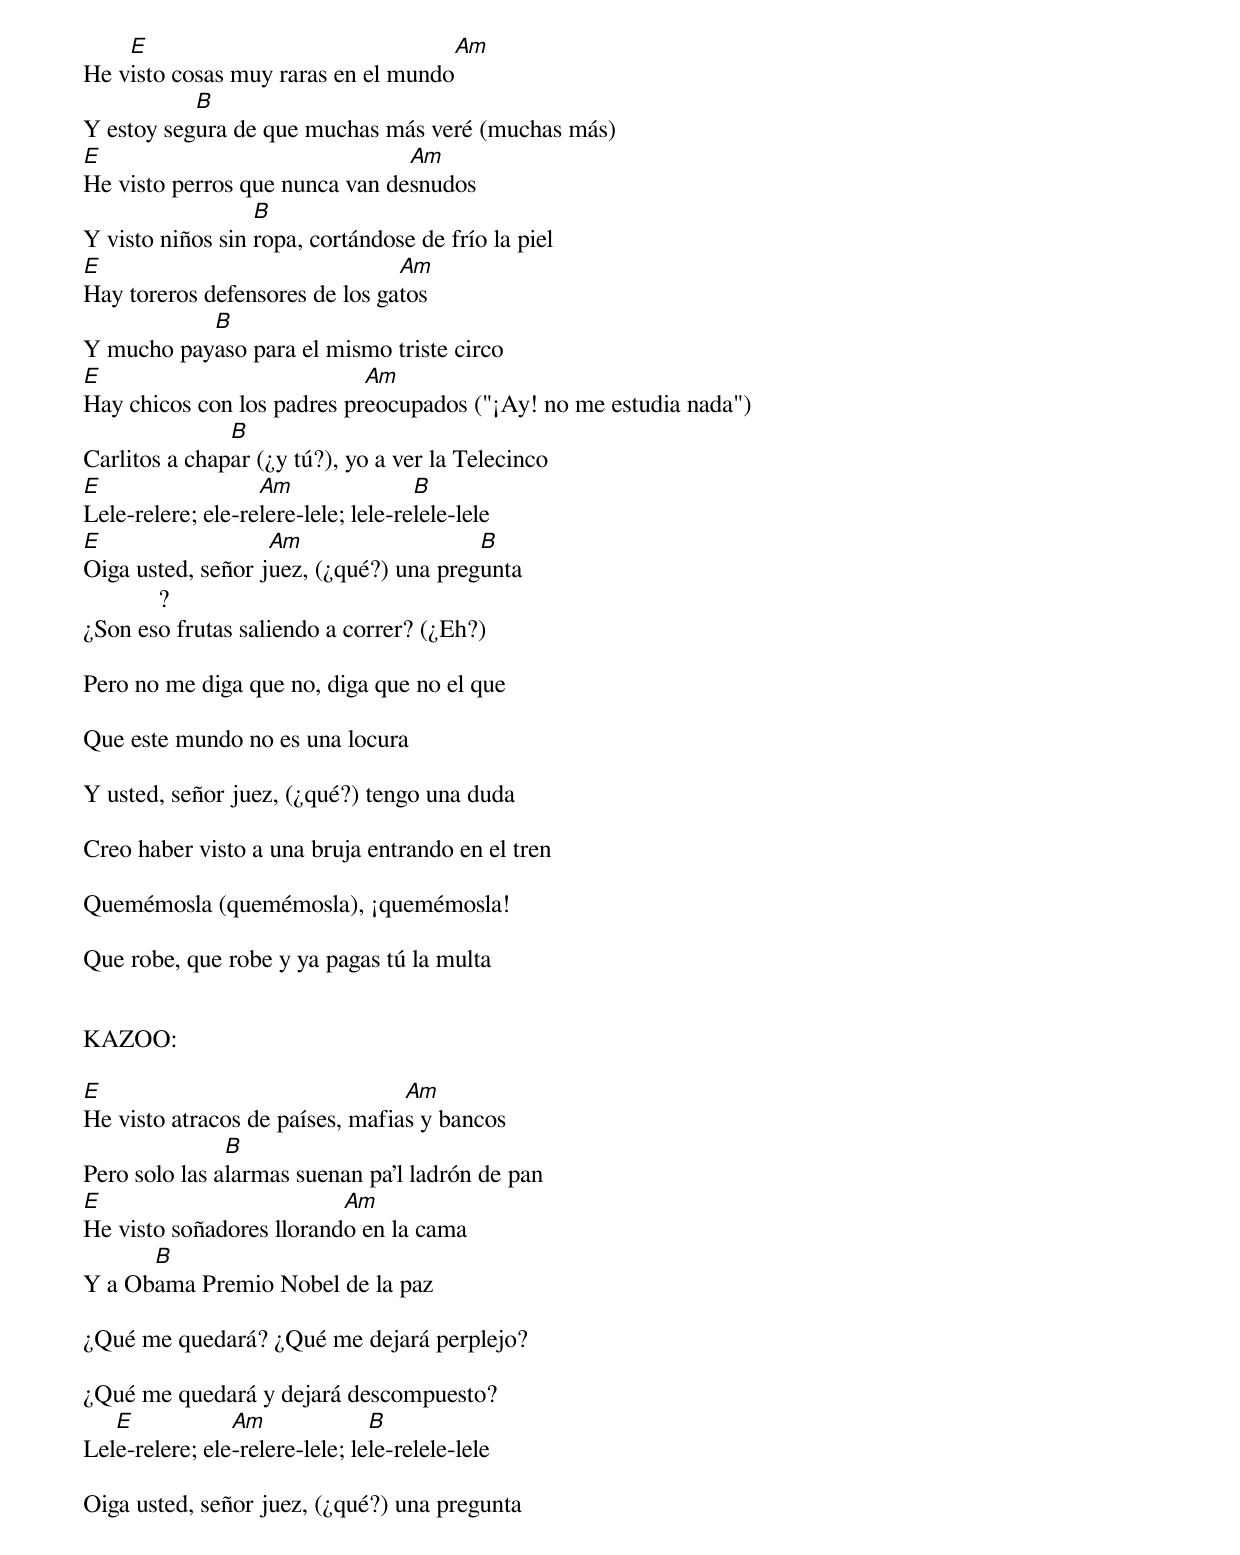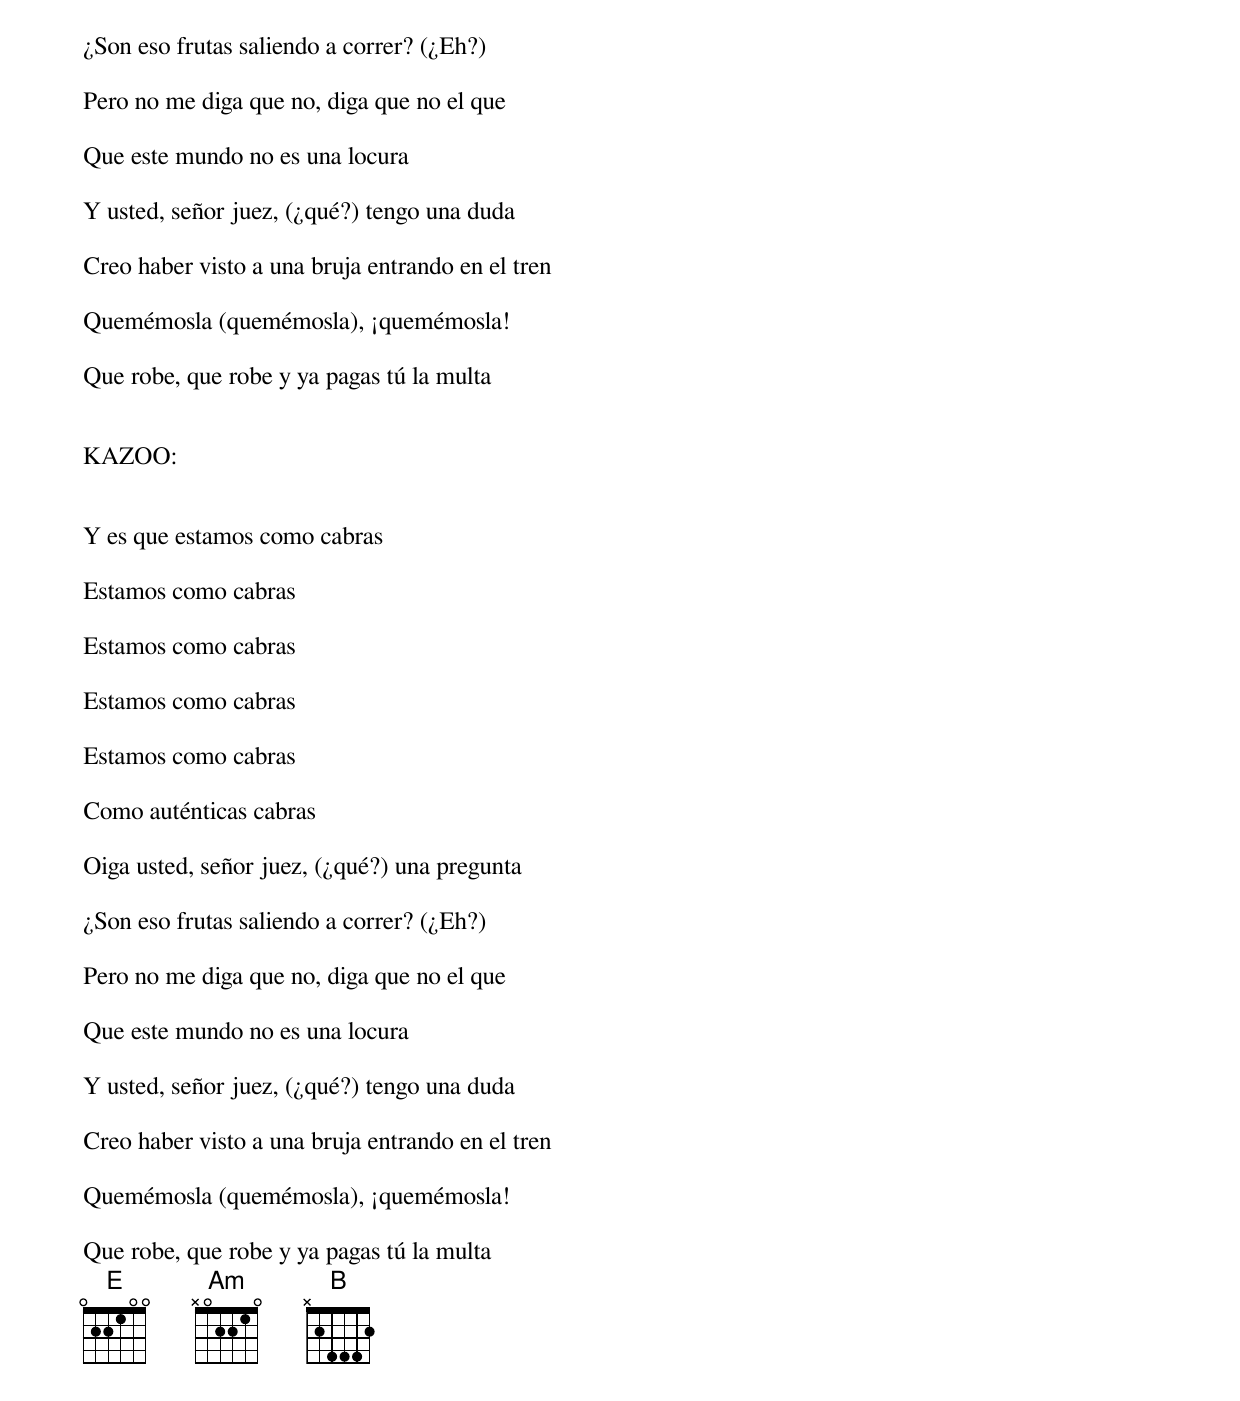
    E                               Am
He visto cosas muy raras en el mundo
           B
Y estoy segura de que muchas más veré (muchas más)
E                               Am
He visto perros que nunca van desnudos
                  B
Y visto niños sin ropa, cortándose de frío la piel
E                               Am
Hay toreros defensores de los gatos
           B
Y mucho payaso para el mismo triste circo
E                           Am
Hay chicos con los padres preocupados ("¡Ay! no me estudia nada")
               B
Carlitos a chapar (¿y tú?), yo a ver la Telecinco
E                  Am                B
Lele-relere; ele-relere-lele; lele-relele-lele
E                  Am                   B
Oiga usted, señor juez, (¿qué?) una pregunta
            ?
¿Son eso frutas saliendo a correr? (¿Eh?)

Pero no me diga que no, diga que no el que

Que este mundo no es una locura

Y usted, señor juez, (¿qué?) tengo una duda

Creo haber visto a una bruja entrando en el tren

Quemémosla (quemémosla), ¡quemémosla!

Que robe, que robe y ya pagas tú la multa


KAZOO:

E                                Am
He visto atracos de países, mafias y bancos
               B
Pero solo las alarmas suenan pa'l ladrón de pan
E                         Am
He visto soñadores llorando en la cama
      B
Y a Obama Premio Nobel de la paz

¿Qué me quedará? ¿Qué me dejará perplejo?

¿Qué me quedará y dejará descompuesto?
   E            Am              B
Lele-relere; ele-relere-lele; lele-relele-lele

Oiga usted, señor juez, (¿qué?) una pregunta

¿Son eso frutas saliendo a correr? (¿Eh?)

Pero no me diga que no, diga que no el que

Que este mundo no es una locura

Y usted, señor juez, (¿qué?) tengo una duda

Creo haber visto a una bruja entrando en el tren

Quemémosla (quemémosla), ¡quemémosla!

Que robe, que robe y ya pagas tú la multa


KAZOO:


Y es que estamos como cabras

Estamos como cabras

Estamos como cabras

Estamos como cabras

Estamos como cabras

Como auténticas cabras

Oiga usted, señor juez, (¿qué?) una pregunta

¿Son eso frutas saliendo a correr? (¿Eh?)

Pero no me diga que no, diga que no el que

Que este mundo no es una locura

Y usted, señor juez, (¿qué?) tengo una duda

Creo haber visto a una bruja entrando en el tren

Quemémosla (quemémosla), ¡quemémosla!

Que robe, que robe y ya pagas tú la multa
